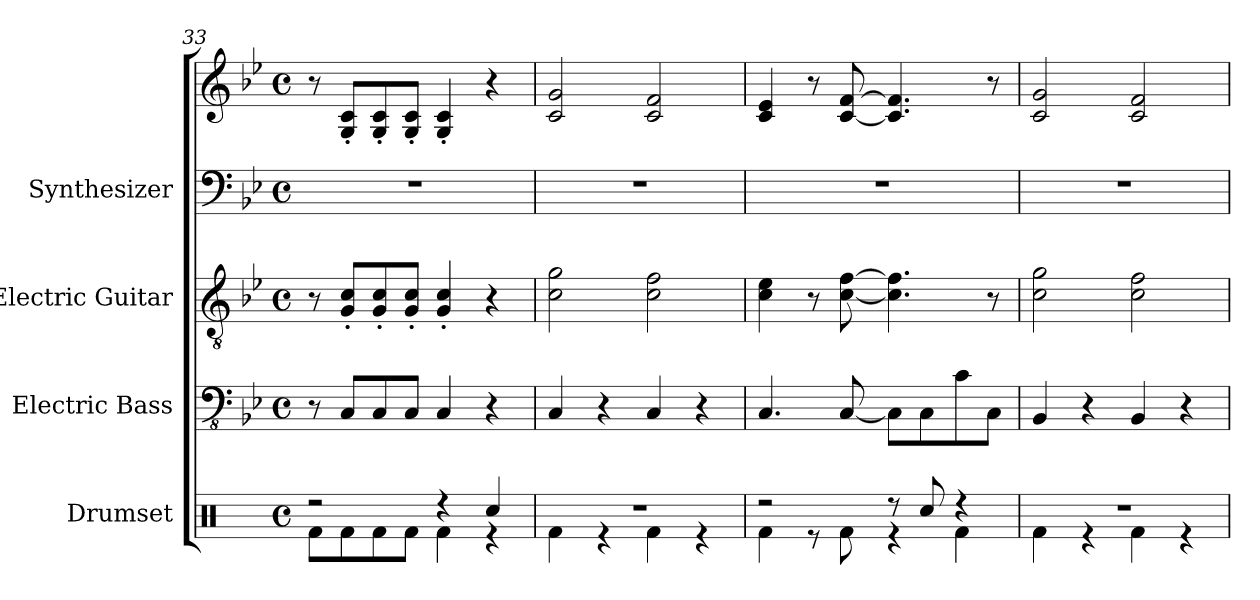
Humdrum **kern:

**kern	**kern	**kern	**kern	**kern
*part4	*part3	*part2	*part1	*part1
*staff5	*staff4	*staff3	*staff2	*staff1
*I"Drumset	*I"Electric Bass	*I"Electric Guitar	*I"Synthesizer	*
*I'Drs.	*I'El. B.	*I'El. Guit.	*I'Synth.	*
*clefX	*clefFv4	*clefGv2	*clefF4	*clefG2
*k[]	*k[b-e-]	*k[b-e-]	*k[b-e-]	*k[b-e-]
*M4/4	*M4/4	*M4/4	*M4/4	*M4/4
*met(c)	*met(c)	*met(c)	*met(c)	*met(c)
=33	=33	=33	=33	=33
*^	*	*	*	*
2r	8Rf\L	8r	8r	1r	8r
.	8Rf\	8CC/L	8G/' 8c/'L	.	8G/' 8c/'L
.	8Rf\	8CC/	8G/' 8c/'	.	8G/' 8c/'
.	8Rf\J	8CC/J	8G/' 8c/'J	.	8G/' 8c/'J
4r	4Rf\	4CC/	4G/' 4c/'	.	4G/' 4c/'
4Rcc/	4r	4r	4r	.	4r
=34	=34	=34	=34	=34	=34
1r	4Rf\	4CC/	2c\ 2g\	1r	2c/ 2g/
.	4r	4r	.	.	.
.	4Rf\	4CC/	2c\ 2f\	.	2c/ 2f/
.	4r	4r	.	.	.
!!LO:LB:g=z
=35	=35	=35	=35	=35	=35
2r	4Rf\	4.CC/	4c\ 4e-\	1r	4c/ 4e-/
.	8r	.	8r	.	8r
.	8Rf\	[8CC/	[8c\ [8f\	.	[8c/ [8f/
8r	4r	8CC\L]	4.c\] 4.f\]	.	4.c/] 4.f/]
8Rcc/	.	8CC\	.	.	.
4r	4Rf\	8C\	.	.	.
.	.	8CC\J	8r	.	8r
=36	=36	=36	=36	=36	=36
1r	4Rf\	4BBB-/	2c\ 2g\	1r	2c/ 2g/
.	4r	4r	.	.	.
.	4Rf\	4BBB-/	2c\ 2f\	.	2c/ 2f/
.	4r	4r	.	.	.
*v	*v	*	*	*	*
=	=	=	=	=
*-	*-	*-	*-	*-
